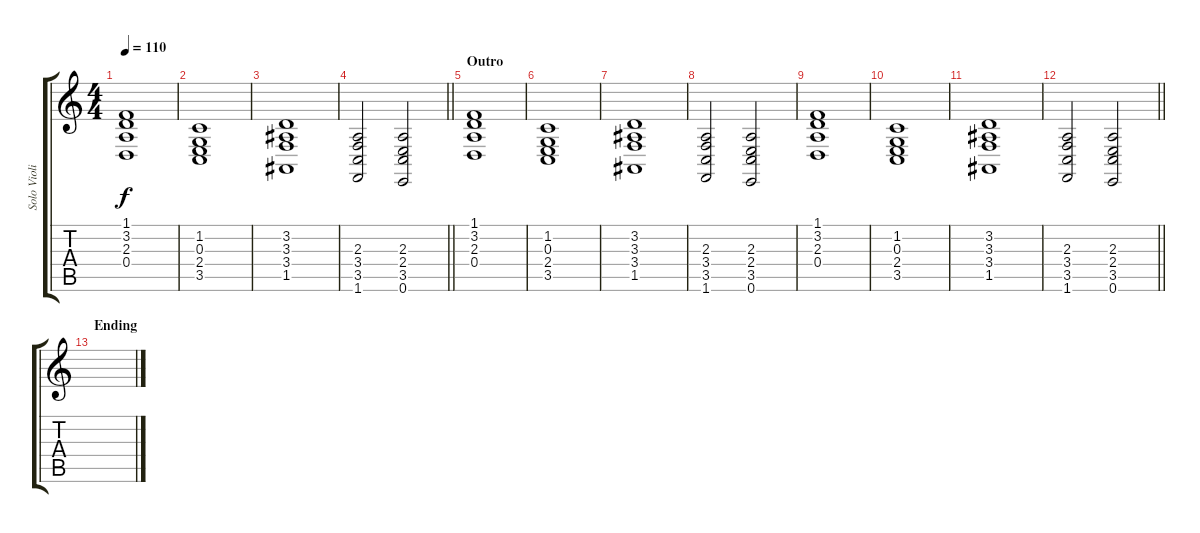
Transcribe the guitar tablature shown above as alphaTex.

\track ("Solo Violin" "Solo Violi") {instrument stringensemble2}
\staff {score tabs}
\tuning (E4 B3 G3 D3 A2 E2) {hide}
\ts (4 4)
\tempo 110
\clef g2
\ks c
(1.1 3.2 2.3 0.4).1{dy f} |
(1.2 0.3 2.4 3.5).1 |
(3.2 3.3 3.4 1.5).1 |
\barLineRight lightlight
(2.3 3.4 3.5 1.6).2 (2.3 2.4 3.5 0.6).2 |
\section ("" "Outro")
(1.1 3.2 2.3 0.4).1 |
(1.2 0.3 2.4 3.5).1 |
(3.2 3.3 3.4 1.5).1 |
(2.3 3.4 3.5 1.6).2 (2.3 2.4 3.5 0.6).2 |
(1.1 3.2 2.3 0.4).1 |
(1.2 0.3 2.4 3.5).1 |
(3.2 3.3 3.4 1.5).1 |
\barLineRight lightlight
(2.3 3.4 3.5 1.6).2 (2.3 2.4 3.5 0.6).2 |
\section ("" "Ending")
